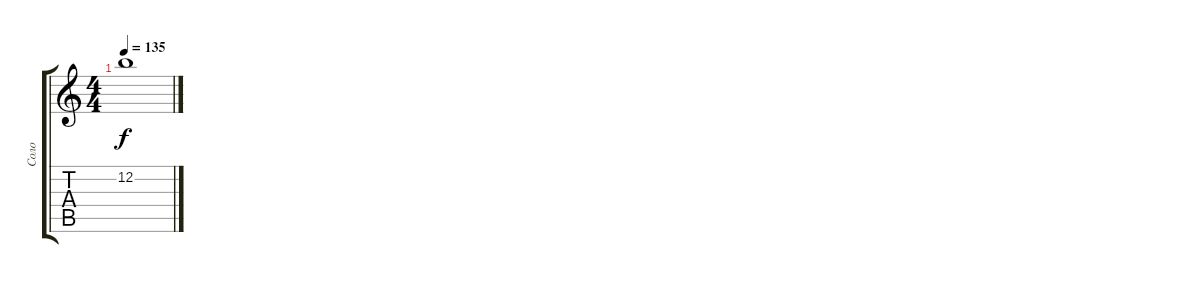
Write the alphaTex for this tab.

\track ("Соло" "Соло") {instrument distortionguitar}
\staff {score tabs}
\tuning (E4 B3 G3 D3 A2 E2) {hide}
\ts (4 4)
\tempo 135
\clef g2
\ks c
12.2{t}.1{dy f}
